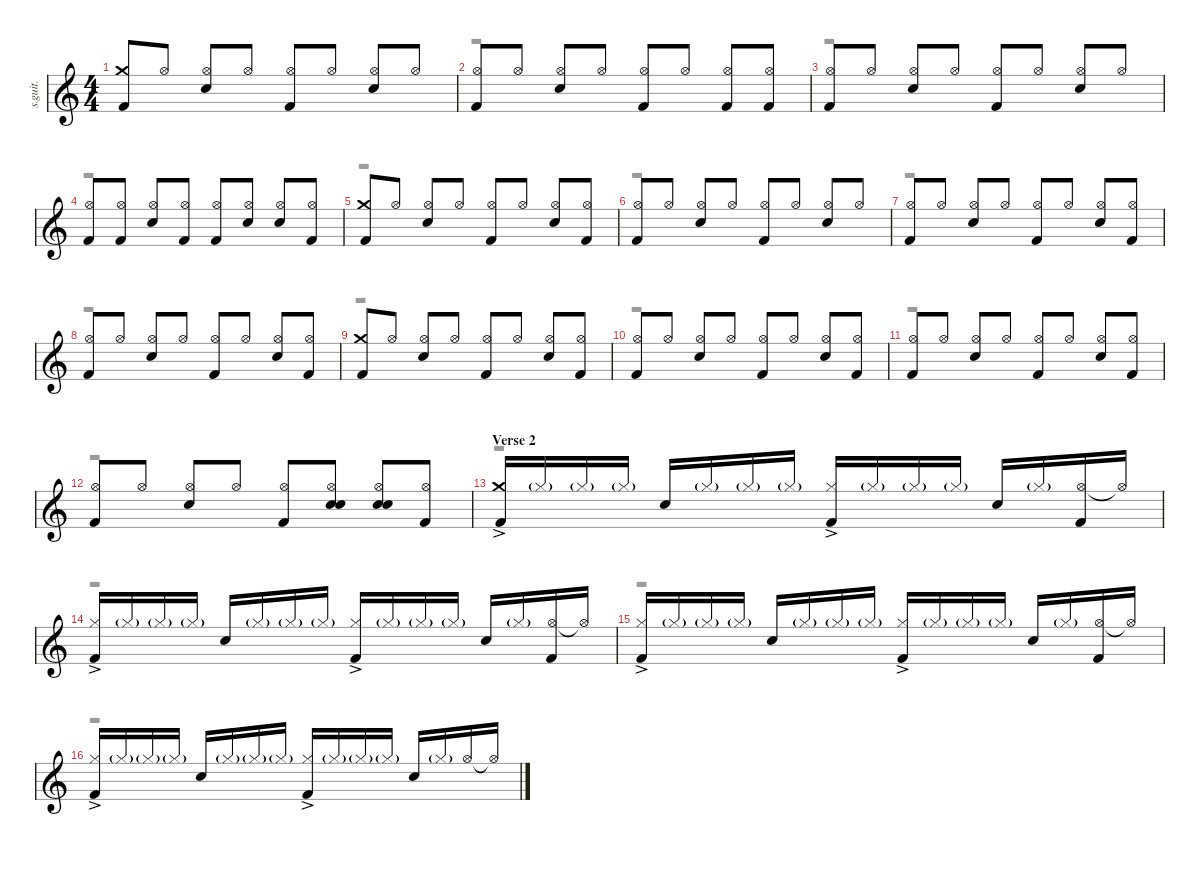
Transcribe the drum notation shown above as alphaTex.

\defaultSystemsLayout 4
\hideDynamics
\bracketExtendMode nobrackets
\track ("Ronnie Vannucci Jr. - Drums" "s.guit.") {instrument percussion}
\staff {score}
\articulation defaults
\voice
\ts (4 4)
\tempo (148 hide)
\clef g2
\ks c
("Crash medium (hit)" "Kick (hit) 2").8{lyrics (0 "") lyrics (1 "") lyrics (2 "") lyrics (3 "") lyrics (4 "") dy f} "Hi-Hat (open)".8{lyrics (0 "") lyrics (1 "") lyrics (2 "") lyrics (3 "") lyrics (4 "")} ("Hi-Hat (open)" "Electric Snare (hit)").8{lyrics (0 "") lyrics (1 "") lyrics (2 "") lyrics (3 "") lyrics (4 "")} "Hi-Hat (open)".8{lyrics (0 "") lyrics (1 "") lyrics (2 "") lyrics (3 "") lyrics (4 "")} ("Hi-Hat (open)" "Kick (hit) 2").8{lyrics (0 "") lyrics (1 "") lyrics (2 "") lyrics (3 "") lyrics (4 "")} "Hi-Hat (open)".8{lyrics (0 "") lyrics (1 "") lyrics (2 "") lyrics (3 "") lyrics (4 "")} ("Hi-Hat (open)" "Electric Snare (hit)").8{lyrics (0 "") lyrics (1 "") lyrics (2 "") lyrics (3 "") lyrics (4 "")} "Hi-Hat (open)".8{lyrics (0 "") lyrics (1 "") lyrics (2 "") lyrics (3 "") lyrics (4 "")} |
("Hi-Hat (open)" "Kick (hit) 2").8{lyrics (0 "") lyrics (1 "") lyrics (2 "") lyrics (3 "") lyrics (4 "")} "Hi-Hat (open)".8{lyrics (0 "") lyrics (1 "") lyrics (2 "") lyrics (3 "") lyrics (4 "")} ("Hi-Hat (open)" "Electric Snare (hit)").8{lyrics (0 "") lyrics (1 "") lyrics (2 "") lyrics (3 "") lyrics (4 "")} "Hi-Hat (open)".8{lyrics (0 "") lyrics (1 "") lyrics (2 "") lyrics (3 "") lyrics (4 "")} ("Hi-Hat (open)" "Kick (hit) 2").8{lyrics (0 "") lyrics (1 "") lyrics (2 "") lyrics (3 "") lyrics (4 "")} "Hi-Hat (open)".8{lyrics (0 "") lyrics (1 "") lyrics (2 "") lyrics (3 "") lyrics (4 "")} ("Hi-Hat (open)" "Kick (hit) 2").8{lyrics (0 "") lyrics (1 "") lyrics (2 "") lyrics (3 "") lyrics (4 "")} ("Hi-Hat (open)" "Kick (hit) 2").8{lyrics (0 "") lyrics (1 "") lyrics (2 "") lyrics (3 "") lyrics (4 "")} |
("Hi-Hat (open)" "Kick (hit) 2").8{lyrics (0 "") lyrics (1 "") lyrics (2 "") lyrics (3 "") lyrics (4 "")} "Hi-Hat (open)".8{lyrics (0 "") lyrics (1 "") lyrics (2 "") lyrics (3 "") lyrics (4 "")} ("Hi-Hat (open)" "Electric Snare (hit)").8{lyrics (0 "") lyrics (1 "") lyrics (2 "") lyrics (3 "") lyrics (4 "")} "Hi-Hat (open)".8{lyrics (0 "") lyrics (1 "") lyrics (2 "") lyrics (3 "") lyrics (4 "")} ("Hi-Hat (open)" "Kick (hit) 2").8{lyrics (0 "") lyrics (1 "") lyrics (2 "") lyrics (3 "") lyrics (4 "")} "Hi-Hat (open)".8{lyrics (0 "") lyrics (1 "") lyrics (2 "") lyrics (3 "") lyrics (4 "")} ("Hi-Hat (open)" "Electric Snare (hit)").8{lyrics (0 "") lyrics (1 "") lyrics (2 "") lyrics (3 "") lyrics (4 "")} "Hi-Hat (open)".8{lyrics (0 "") lyrics (1 "") lyrics (2 "") lyrics (3 "") lyrics (4 "")} |
("Hi-Hat (open)" "Kick (hit) 2").8{lyrics (0 "") lyrics (1 "") lyrics (2 "") lyrics (3 "") lyrics (4 "")} ("Hi-Hat (open)" "Kick (hit) 2").8{lyrics (0 "") lyrics (1 "") lyrics (2 "") lyrics (3 "") lyrics (4 "")} ("Hi-Hat (open)" "Electric Snare (hit)").8{lyrics (0 "") lyrics (1 "") lyrics (2 "") lyrics (3 "") lyrics (4 "")} ("Hi-Hat (open)" "Kick (hit) 2").8{lyrics (0 "") lyrics (1 "") lyrics (2 "") lyrics (3 "") lyrics (4 "")} ("Hi-Hat (open)" "Kick (hit) 2").8{lyrics (0 "") lyrics (1 "") lyrics (2 "") lyrics (3 "") lyrics (4 "")} ("Hi-Hat (open)" "Electric Snare (hit)").8{lyrics (0 "") lyrics (1 "") lyrics (2 "") lyrics (3 "") lyrics (4 "")} ("Hi-Hat (open)" "Electric Snare (hit)").8{lyrics (0 "") lyrics (1 "") lyrics (2 "") lyrics (3 "") lyrics (4 "")} ("Hi-Hat (open)" "Kick (hit) 2").8{lyrics (0 "") lyrics (1 "") lyrics (2 "") lyrics (3 "") lyrics (4 "")} |
("Crash medium (hit)" "Kick (hit) 2").8{lyrics (0 "") lyrics (1 "") lyrics (2 "") lyrics (3 "") lyrics (4 "")} "Hi-Hat (open)".8{lyrics (0 "") lyrics (1 "") lyrics (2 "") lyrics (3 "") lyrics (4 "")} ("Hi-Hat (open)" "Electric Snare (hit)").8{lyrics (0 "") lyrics (1 "") lyrics (2 "") lyrics (3 "") lyrics (4 "")} "Hi-Hat (open)".8{lyrics (0 "") lyrics (1 "") lyrics (2 "") lyrics (3 "") lyrics (4 "")} ("Hi-Hat (open)" "Kick (hit) 2").8{lyrics (0 "") lyrics (1 "") lyrics (2 "") lyrics (3 "") lyrics (4 "")} "Hi-Hat (open)".8{lyrics (0 "") lyrics (1 "") lyrics (2 "") lyrics (3 "") lyrics (4 "")} ("Hi-Hat (open)" "Electric Snare (hit)").8{lyrics (0 "") lyrics (1 "") lyrics (2 "") lyrics (3 "") lyrics (4 "")} ("Hi-Hat (open)" "Kick (hit) 2").8{lyrics (0 "") lyrics (1 "") lyrics (2 "") lyrics (3 "") lyrics (4 "")} |
("Hi-Hat (open)" "Kick (hit) 2").8{lyrics (0 "") lyrics (1 "") lyrics (2 "") lyrics (3 "") lyrics (4 "")} "Hi-Hat (open)".8{lyrics (0 "") lyrics (1 "") lyrics (2 "") lyrics (3 "") lyrics (4 "")} ("Hi-Hat (open)" "Electric Snare (hit)").8{lyrics (0 "") lyrics (1 "") lyrics (2 "") lyrics (3 "") lyrics (4 "")} "Hi-Hat (open)".8{lyrics (0 "") lyrics (1 "") lyrics (2 "") lyrics (3 "") lyrics (4 "")} ("Hi-Hat (open)" "Kick (hit) 2").8{lyrics (0 "") lyrics (1 "") lyrics (2 "") lyrics (3 "") lyrics (4 "")} "Hi-Hat (open)".8{lyrics (0 "") lyrics (1 "") lyrics (2 "") lyrics (3 "") lyrics (4 "")} ("Hi-Hat (open)" "Electric Snare (hit)").8{lyrics (0 "") lyrics (1 "") lyrics (2 "") lyrics (3 "") lyrics (4 "")} "Hi-Hat (open)".8{lyrics (0 "") lyrics (1 "") lyrics (2 "") lyrics (3 "") lyrics (4 "")} |
("Hi-Hat (open)" "Kick (hit) 2").8{lyrics (0 "") lyrics (1 "") lyrics (2 "") lyrics (3 "") lyrics (4 "")} "Hi-Hat (open)".8{lyrics (0 "") lyrics (1 "") lyrics (2 "") lyrics (3 "") lyrics (4 "")} ("Hi-Hat (open)" "Electric Snare (hit)").8{lyrics (0 "") lyrics (1 "") lyrics (2 "") lyrics (3 "") lyrics (4 "")} "Hi-Hat (open)".8{lyrics (0 "") lyrics (1 "") lyrics (2 "") lyrics (3 "") lyrics (4 "")} ("Hi-Hat (open)" "Kick (hit) 2").8{lyrics (0 "") lyrics (1 "") lyrics (2 "") lyrics (3 "") lyrics (4 "")} "Hi-Hat (open)".8{lyrics (0 "") lyrics (1 "") lyrics (2 "") lyrics (3 "") lyrics (4 "")} ("Hi-Hat (open)" "Electric Snare (hit)").8{lyrics (0 "") lyrics (1 "") lyrics (2 "") lyrics (3 "") lyrics (4 "")} ("Hi-Hat (open)" "Kick (hit) 2").8{lyrics (0 "") lyrics (1 "") lyrics (2 "") lyrics (3 "") lyrics (4 "")} |
("Hi-Hat (open)" "Kick (hit) 2").8{lyrics (0 "") lyrics (1 "") lyrics (2 "") lyrics (3 "") lyrics (4 "")} "Hi-Hat (open)".8{lyrics (0 "") lyrics (1 "") lyrics (2 "") lyrics (3 "") lyrics (4 "")} ("Hi-Hat (open)" "Electric Snare (hit)").8{lyrics (0 "") lyrics (1 "") lyrics (2 "") lyrics (3 "") lyrics (4 "")} "Hi-Hat (open)".8{lyrics (0 "") lyrics (1 "") lyrics (2 "") lyrics (3 "") lyrics (4 "")} ("Hi-Hat (open)" "Kick (hit) 2").8{lyrics (0 "") lyrics (1 "") lyrics (2 "") lyrics (3 "") lyrics (4 "")} "Hi-Hat (open)".8{lyrics (0 "") lyrics (1 "") lyrics (2 "") lyrics (3 "") lyrics (4 "")} ("Hi-Hat (open)" "Electric Snare (hit)").8{lyrics (0 "") lyrics (1 "") lyrics (2 "") lyrics (3 "") lyrics (4 "")} ("Hi-Hat (open)" "Kick (hit) 2").8{lyrics (0 "") lyrics (1 "") lyrics (2 "") lyrics (3 "") lyrics (4 "")} |
("Crash medium (hit)" "Kick (hit) 2").8{lyrics (0 "") lyrics (1 "") lyrics (2 "") lyrics (3 "") lyrics (4 "")} "Hi-Hat (open)".8{lyrics (0 "") lyrics (1 "") lyrics (2 "") lyrics (3 "") lyrics (4 "")} ("Hi-Hat (open)" "Electric Snare (hit)").8{lyrics (0 "") lyrics (1 "") lyrics (2 "") lyrics (3 "") lyrics (4 "")} "Hi-Hat (open)".8{lyrics (0 "") lyrics (1 "") lyrics (2 "") lyrics (3 "") lyrics (4 "")} ("Hi-Hat (open)" "Kick (hit) 2").8{lyrics (0 "") lyrics (1 "") lyrics (2 "") lyrics (3 "") lyrics (4 "")} "Hi-Hat (open)".8{lyrics (0 "") lyrics (1 "") lyrics (2 "") lyrics (3 "") lyrics (4 "")} ("Hi-Hat (open)" "Electric Snare (hit)").8{lyrics (0 "") lyrics (1 "") lyrics (2 "") lyrics (3 "") lyrics (4 "")} ("Hi-Hat (open)" "Kick (hit) 2").8{lyrics (0 "") lyrics (1 "") lyrics (2 "") lyrics (3 "") lyrics (4 "")} |
("Hi-Hat (open)" "Kick (hit) 2").8{lyrics (0 "") lyrics (1 "") lyrics (2 "") lyrics (3 "") lyrics (4 "")} "Hi-Hat (open)".8{lyrics (0 "") lyrics (1 "") lyrics (2 "") lyrics (3 "") lyrics (4 "")} ("Hi-Hat (open)" "Electric Snare (hit)").8{lyrics (0 "") lyrics (1 "") lyrics (2 "") lyrics (3 "") lyrics (4 "")} "Hi-Hat (open)".8{lyrics (0 "") lyrics (1 "") lyrics (2 "") lyrics (3 "") lyrics (4 "")} ("Hi-Hat (open)" "Kick (hit) 2").8{lyrics (0 "") lyrics (1 "") lyrics (2 "") lyrics (3 "") lyrics (4 "")} "Hi-Hat (open)".8{lyrics (0 "") lyrics (1 "") lyrics (2 "") lyrics (3 "") lyrics (4 "")} ("Hi-Hat (open)" "Electric Snare (hit)").8{lyrics (0 "") lyrics (1 "") lyrics (2 "") lyrics (3 "") lyrics (4 "")} ("Hi-Hat (open)" "Kick (hit) 2").8{lyrics (0 "") lyrics (1 "") lyrics (2 "") lyrics (3 "") lyrics (4 "")} |
("Hi-Hat (open)" "Kick (hit) 2").8{lyrics (0 "") lyrics (1 "") lyrics (2 "") lyrics (3 "") lyrics (4 "")} "Hi-Hat (open)".8{lyrics (0 "") lyrics (1 "") lyrics (2 "") lyrics (3 "") lyrics (4 "")} ("Hi-Hat (open)" "Electric Snare (hit)").8{lyrics (0 "") lyrics (1 "") lyrics (2 "") lyrics (3 "") lyrics (4 "")} "Hi-Hat (open)".8{lyrics (0 "") lyrics (1 "") lyrics (2 "") lyrics (3 "") lyrics (4 "")} ("Hi-Hat (open)" "Kick (hit) 2").8{lyrics (0 "") lyrics (1 "") lyrics (2 "") lyrics (3 "") lyrics (4 "")} "Hi-Hat (open)".8{lyrics (0 "") lyrics (1 "") lyrics (2 "") lyrics (3 "") lyrics (4 "")} ("Hi-Hat (open)" "Electric Snare (hit)").8{lyrics (0 "") lyrics (1 "") lyrics (2 "") lyrics (3 "") lyrics (4 "")} ("Hi-Hat (open)" "Kick (hit) 2").8{lyrics (0 "") lyrics (1 "") lyrics (2 "") lyrics (3 "") lyrics (4 "")} |
("Hi-Hat (open)" "Kick (hit) 2").8{lyrics (0 "") lyrics (1 "") lyrics (2 "") lyrics (3 "") lyrics (4 "")} "Hi-Hat (open)".8{lyrics (0 "") lyrics (1 "") lyrics (2 "") lyrics (3 "") lyrics (4 "")} ("Hi-Hat (open)" "Electric Snare (hit)").8{lyrics (0 "") lyrics (1 "") lyrics (2 "") lyrics (3 "") lyrics (4 "")} "Hi-Hat (open)".8{lyrics (0 "") lyrics (1 "") lyrics (2 "") lyrics (3 "") lyrics (4 "")} ("Hi-Hat (open)" "Kick (hit) 2").8{lyrics (0 "") lyrics (1 "") lyrics (2 "") lyrics (3 "") lyrics (4 "")} ("Hi-Hat (open)" "Electric Snare (hit)" "Snare (hit) 2").8{lyrics (0 "") lyrics (1 "") lyrics (2 "") lyrics (3 "") lyrics (4 "")} ("Hi-Hat (open)" "Electric Snare (hit)" "Snare (hit) 2").8{lyrics (0 "") lyrics (1 "") lyrics (2 "") lyrics (3 "") lyrics (4 "")} ("Hi-Hat (open)" "Kick (hit) 2").8{lyrics (0 "") lyrics (1 "") lyrics (2 "") lyrics (3 "") lyrics (4 "")} |
\section ("" "Verse 2")
("Crash medium (hit)"{ac} "Kick (hit) 2").16{lyrics (0 "") lyrics (1 "") lyrics (2 "") lyrics (3 "") lyrics (4 "") dy fff} "Hi-Hat (closed)"{g}.16{lyrics (0 "") lyrics (1 "") lyrics (2 "") lyrics (3 "") lyrics (4 "") dy mp} "Hi-Hat (closed)"{g}.16{lyrics (0 "") lyrics (1 "") lyrics (2 "") lyrics (3 "") lyrics (4 "") dy f} "Hi-Hat (closed)"{g}.16{lyrics (0 "") lyrics (1 "") lyrics (2 "") lyrics (3 "") lyrics (4 "") dy mp} "Electric Snare (hit)".16{lyrics (0 "") lyrics (1 "") lyrics (2 "") lyrics (3 "") lyrics (4 "") dy fff} "Hi-Hat (closed)"{g}.16{lyrics (0 "") lyrics (1 "") lyrics (2 "") lyrics (3 "") lyrics (4 "") dy mp} "Hi-Hat (closed)"{g}.16{lyrics (0 "") lyrics (1 "") lyrics (2 "") lyrics (3 "") lyrics (4 "")} "Hi-Hat (closed)"{g}.16{lyrics (0 "") lyrics (1 "") lyrics (2 "") lyrics (3 "") lyrics (4 "")} ("Hi-Hat (closed)"{ac} "Kick (hit) 2"{ac}).16{lyrics (0 "") lyrics (1 "") lyrics (2 "") lyrics (3 "") lyrics (4 "") dy fff} "Hi-Hat (closed)"{g}.16{lyrics (0 "") lyrics (1 "") lyrics (2 "") lyrics (3 "") lyrics (4 "") dy mp} "Hi-Hat (closed)"{g}.16{lyrics (0 "") lyrics (1 "") lyrics (2 "") lyrics (3 "") lyrics (4 "") dy f} "Hi-Hat (closed)"{g}.16{lyrics (0 "") lyrics (1 "") lyrics (2 "") lyrics (3 "") lyrics (4 "") dy mp} "Electric Snare (hit)".16{lyrics (0 "") lyrics (1 "") lyrics (2 "") lyrics (3 "") lyrics (4 "") dy fff} "Hi-Hat (closed)"{g}.16{lyrics (0 "") lyrics (1 "") lyrics (2 "") lyrics (3 "") lyrics (4 "") dy mp} ("Hi-Hat (open)" "Kick (hit) 2").16{lyrics (0 "") lyrics (1 "") lyrics (2 "") lyrics (3 "") lyrics (4 "") dy fff} "Hi-Hat (open)"{t}.16{lyrics (0 "") lyrics (1 "") lyrics (2 "") lyrics (3 "") lyrics (4 "") dy f} |
("Hi-Hat (closed)"{ac} "Kick (hit) 2").16{lyrics (0 "") lyrics (1 "") lyrics (2 "") lyrics (3 "") lyrics (4 "") dy fff} "Hi-Hat (closed)"{g}.16{lyrics (0 "") lyrics (1 "") lyrics (2 "") lyrics (3 "") lyrics (4 "") dy mp} "Hi-Hat (closed)"{g}.16{lyrics (0 "") lyrics (1 "") lyrics (2 "") lyrics (3 "") lyrics (4 "") dy f} "Hi-Hat (closed)"{g}.16{lyrics (0 "") lyrics (1 "") lyrics (2 "") lyrics (3 "") lyrics (4 "") dy mp} "Electric Snare (hit)".16{lyrics (0 "") lyrics (1 "") lyrics (2 "") lyrics (3 "") lyrics (4 "") dy fff} "Hi-Hat (closed)"{g}.16{lyrics (0 "") lyrics (1 "") lyrics (2 "") lyrics (3 "") lyrics (4 "") dy mp} "Hi-Hat (closed)"{g}.16{lyrics (0 "") lyrics (1 "") lyrics (2 "") lyrics (3 "") lyrics (4 "")} "Hi-Hat (closed)"{g}.16{lyrics (0 "") lyrics (1 "") lyrics (2 "") lyrics (3 "") lyrics (4 "")} ("Hi-Hat (closed)"{ac} "Kick (hit) 2"{ac}).16{lyrics (0 "") lyrics (1 "") lyrics (2 "") lyrics (3 "") lyrics (4 "") dy fff} "Hi-Hat (closed)"{g}.16{lyrics (0 "") lyrics (1 "") lyrics (2 "") lyrics (3 "") lyrics (4 "") dy mp} "Hi-Hat (closed)"{g}.16{lyrics (0 "") lyrics (1 "") lyrics (2 "") lyrics (3 "") lyrics (4 "") dy f} "Hi-Hat (closed)"{g}.16{lyrics (0 "") lyrics (1 "") lyrics (2 "") lyrics (3 "") lyrics (4 "") dy mp} "Electric Snare (hit)".16{lyrics (0 "") lyrics (1 "") lyrics (2 "") lyrics (3 "") lyrics (4 "") dy fff} "Hi-Hat (closed)"{g}.16{lyrics (0 "") lyrics (1 "") lyrics (2 "") lyrics (3 "") lyrics (4 "") dy mp} ("Hi-Hat (open)" "Kick (hit) 2").16{lyrics (0 "") lyrics (1 "") lyrics (2 "") lyrics (3 "") lyrics (4 "") dy fff} "Hi-Hat (open)"{t}.16{lyrics (0 "") lyrics (1 "") lyrics (2 "") lyrics (3 "") lyrics (4 "") dy f} |
("Hi-Hat (closed)"{ac} "Kick (hit) 2").16{lyrics (0 "") lyrics (1 "") lyrics (2 "") lyrics (3 "") lyrics (4 "") dy fff} "Hi-Hat (closed)"{g}.16{lyrics (0 "") lyrics (1 "") lyrics (2 "") lyrics (3 "") lyrics (4 "") dy mp} "Hi-Hat (closed)"{g}.16{lyrics (0 "") lyrics (1 "") lyrics (2 "") lyrics (3 "") lyrics (4 "") dy f} "Hi-Hat (closed)"{g}.16{lyrics (0 "") lyrics (1 "") lyrics (2 "") lyrics (3 "") lyrics (4 "") dy mp} "Electric Snare (hit)".16{lyrics (0 "") lyrics (1 "") lyrics (2 "") lyrics (3 "") lyrics (4 "") dy fff} "Hi-Hat (closed)"{g}.16{lyrics (0 "") lyrics (1 "") lyrics (2 "") lyrics (3 "") lyrics (4 "") dy mp} "Hi-Hat (closed)"{g}.16{lyrics (0 "") lyrics (1 "") lyrics (2 "") lyrics (3 "") lyrics (4 "")} "Hi-Hat (closed)"{g}.16{lyrics (0 "") lyrics (1 "") lyrics (2 "") lyrics (3 "") lyrics (4 "")} ("Hi-Hat (closed)"{ac} "Kick (hit) 2"{ac}).16{lyrics (0 "") lyrics (1 "") lyrics (2 "") lyrics (3 "") lyrics (4 "") dy fff} "Hi-Hat (closed)"{g}.16{lyrics (0 "") lyrics (1 "") lyrics (2 "") lyrics (3 "") lyrics (4 "") dy mp} "Hi-Hat (closed)"{g}.16{lyrics (0 "") lyrics (1 "") lyrics (2 "") lyrics (3 "") lyrics (4 "") dy f} "Hi-Hat (closed)"{g}.16{lyrics (0 "") lyrics (1 "") lyrics (2 "") lyrics (3 "") lyrics (4 "") dy mp} "Electric Snare (hit)".16{lyrics (0 "") lyrics (1 "") lyrics (2 "") lyrics (3 "") lyrics (4 "") dy fff} "Hi-Hat (closed)"{g}.16{lyrics (0 "") lyrics (1 "") lyrics (2 "") lyrics (3 "") lyrics (4 "") dy mp} ("Hi-Hat (open)" "Kick (hit) 2").16{lyrics (0 "") lyrics (1 "") lyrics (2 "") lyrics (3 "") lyrics (4 "") dy fff} "Hi-Hat (open)"{t}.16{lyrics (0 "") lyrics (1 "") lyrics (2 "") lyrics (3 "") lyrics (4 "") dy f} |
("Hi-Hat (closed)"{ac} "Kick (hit) 2").16{lyrics (0 "") lyrics (1 "") lyrics (2 "") lyrics (3 "") lyrics (4 "") dy fff} "Hi-Hat (closed)"{g}.16{lyrics (0 "") lyrics (1 "") lyrics (2 "") lyrics (3 "") lyrics (4 "") dy mp} "Hi-Hat (closed)"{g}.16{lyrics (0 "") lyrics (1 "") lyrics (2 "") lyrics (3 "") lyrics (4 "") dy f} "Hi-Hat (closed)"{g}.16{lyrics (0 "") lyrics (1 "") lyrics (2 "") lyrics (3 "") lyrics (4 "") dy mp} "Electric Snare (hit)".16{lyrics (0 "") lyrics (1 "") lyrics (2 "") lyrics (3 "") lyrics (4 "") dy fff} "Hi-Hat (closed)"{g}.16{lyrics (0 "") lyrics (1 "") lyrics (2 "") lyrics (3 "") lyrics (4 "") dy mp} "Hi-Hat (closed)"{g}.16{lyrics (0 "") lyrics (1 "") lyrics (2 "") lyrics (3 "") lyrics (4 "")} "Hi-Hat (closed)"{g}.16{lyrics (0 "") lyrics (1 "") lyrics (2 "") lyrics (3 "") lyrics (4 "")} ("Hi-Hat (closed)"{ac} "Kick (hit) 2"{ac}).16{lyrics (0 "") lyrics (1 "") lyrics (2 "") lyrics (3 "") lyrics (4 "") dy fff} "Hi-Hat (closed)"{g}.16{lyrics (0 "") lyrics (1 "") lyrics (2 "") lyrics (3 "") lyrics (4 "") dy mp} "Hi-Hat (closed)"{g}.16{lyrics (0 "") lyrics (1 "") lyrics (2 "") lyrics (3 "") lyrics (4 "") dy f} "Hi-Hat (closed)"{g}.16{lyrics (0 "") lyrics (1 "") lyrics (2 "") lyrics (3 "") lyrics (4 "") dy mp} "Electric Snare (hit)".16{lyrics (0 "") lyrics (1 "") lyrics (2 "") lyrics (3 "") lyrics (4 "") dy fff} "Hi-Hat (closed)"{g}.16{lyrics (0 "") lyrics (1 "") lyrics (2 "") lyrics (3 "") lyrics (4 "") dy mp} "Hi-Hat (open)".16{lyrics (0 "") lyrics (1 "") lyrics (2 "") lyrics (3 "") lyrics (4 "") dy fff} "Hi-Hat (open)"{t}.16{lyrics (0 "") lyrics (1 "") lyrics (2 "") lyrics (3 "") lyrics (4 "") dy f}
\voice
\clef g2
\ottava regular
\simile none
\ks c
r.1{dy f} |
r.1 |
r.1 |
r.1 |
r.1 |
r.1 |
r.1 |
r.1 |
r.1 |
r.1 |
r.1 |
r.1 |
r.1 |
r.1 |
r.1 |
r.1
